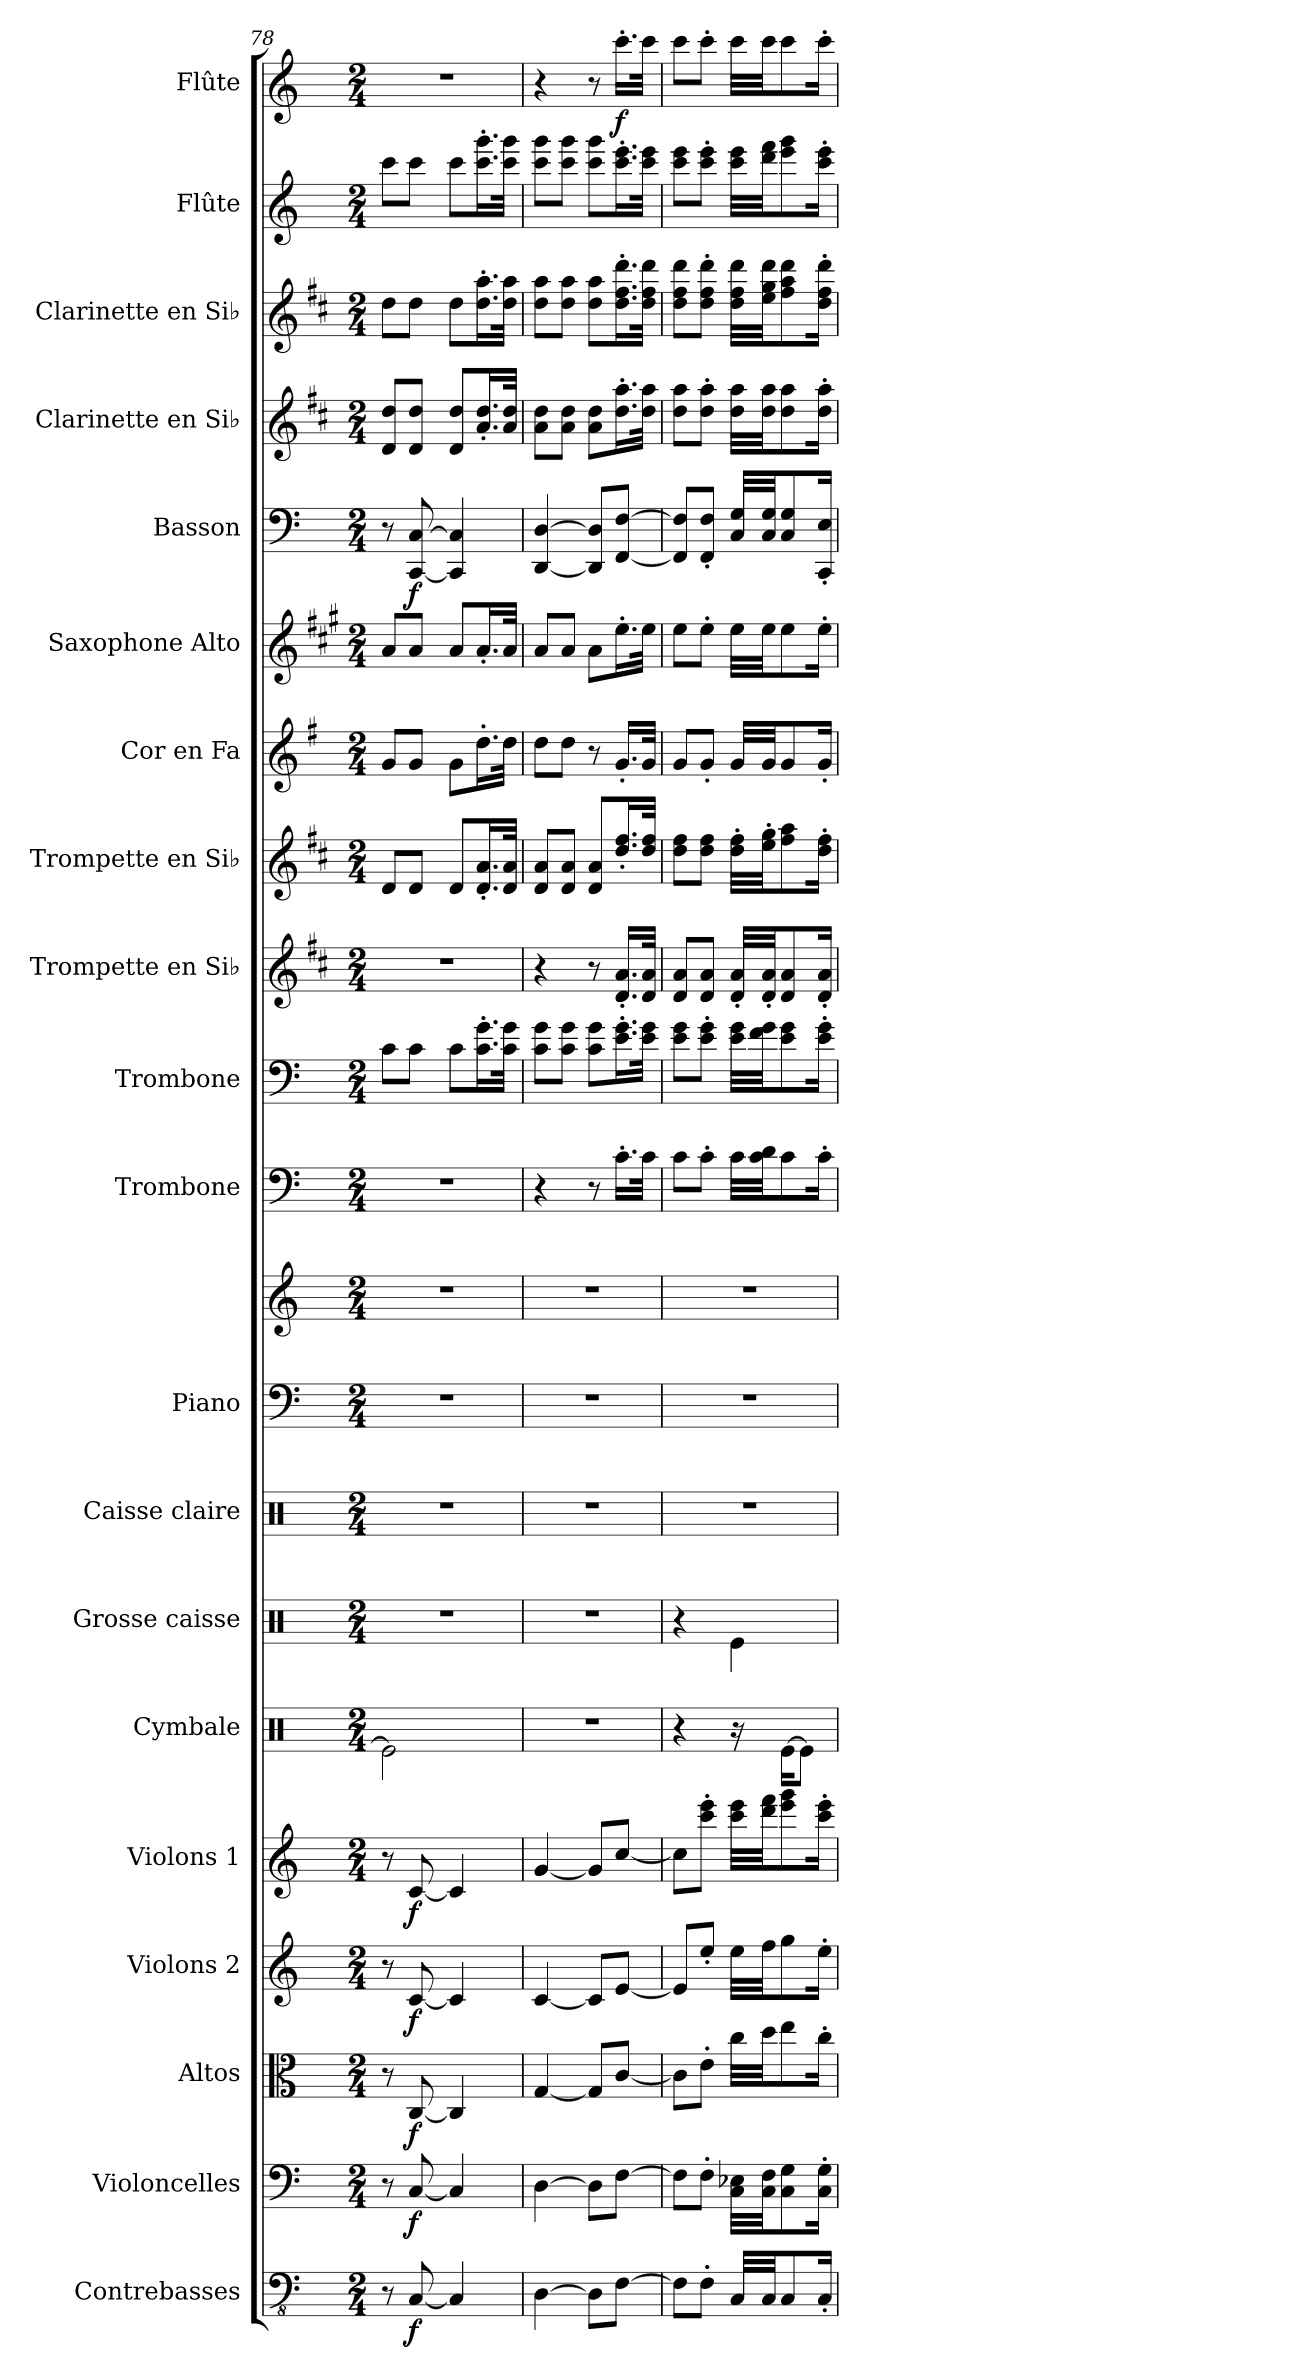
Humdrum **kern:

**kern	**dynam	**kern	**dynam	**kern	**dynam	**kern	**dynam	**kern	**dynam	**kern	**kern	**kern	**kern	**kern	**kern	**kern	**kern	**kern	**kern	**kern	**kern	**dynam	**kern	**kern	**kern	**kern	**dynam
*part20	*part20	*part19	*part19	*part18	*part18	*part17	*part17	*part16	*part16	*part15	*part14	*part13	*part12	*part12	*part11	*part10	*part9	*part8	*part7	*part6	*part5	*part5	*part4	*part3	*part2	*part1	*part1
*staff21	*staff21	*staff20	*staff20	*staff19	*staff19	*staff18	*staff18	*staff17	*staff17	*staff16	*staff15	*staff14	*staff13	*staff12	*staff11	*staff10	*staff9	*staff8	*staff7	*staff6	*staff5	*staff5	*staff4	*staff3	*staff2	*staff1	*staff1
*I"Contrebasses	*	*I"Violoncelles	*	*I"Altos	*	*I"Violons 2	*	*I"Violons 1	*	*I"Cymbale	*I"Grosse caisse	*I"Caisse claire	*I"Piano	*	*I"Trombone	*I"Trombone	*I"Trompette en Si♭	*I"Trompette en Si♭	*I"Cor en Fa	*I"Saxophone Alto	*I"Basson	*	*I"Clarinette en Si♭	*I"Clarinette en Si♭	*I"Flûte	*I"Flûte	*
*I'Cbs.	*	*I'Vcs.	*	*I'Alt.	*	*I'Vlns. 2	*	*I'Vlns.1	*	*I'Cym.	*I'Gr. C.	*I'C.Cl.	*I'Pia.	*	*I'Tbn.	*I'Tbn.	*I'Tromp. Si♭	*I'Tromp. Si♭	*I'Cor Fa	*I'Sax. A.	*I'Bsn.	*	*I'Clar. Si♭	*I'Clar. Si♭	*I'Fl.	*I'Fl.	*
*clefFv4	*	*clefF4	*	*clefC3	*	*clefG2	*	*clefG2	*	*clefX	*clefX	*clefX	*clefF4	*clefG2	*clefF4	*clefF4	*clefG2	*clefG2	*clefG2	*clefG2	*clefF4	*	*clefG2	*clefG2	*clefG2	*clefG2	*
*	*	*	*	*	*	*	*	*	*	*	*	*	*	*	*	*	*ITrd1c2	*ITrd1c2	*ITrd4c7	*ITrd5c9	*	*	*ITrd1c2	*ITrd1c2	*	*	*
*k[]	*	*k[]	*	*k[]	*	*k[]	*	*k[]	*	*k[]	*k[]	*k[]	*k[]	*k[]	*k[]	*k[]	*k[]	*k[]	*k[]	*k[]	*k[]	*	*k[]	*k[]	*k[]	*k[]	*
*M2/4	*	*M2/4	*	*M2/4	*	*M2/4	*	*M2/4	*	*M2/4	*M2/4	*M2/4	*M2/4	*M2/4	*M2/4	*M2/4	*M2/4	*M2/4	*M2/4	*M2/4	*M2/4	*	*M2/4	*M2/4	*M2/4	*M2/4	*
=78	=78	=78	=78	=78	=78	=78	=78	=78	=78	=78	=78	=78	=78	=78	=78	=78	=78	=78	=78	=78	=78	=78	=78	=78	=78	=78	=78
8r	.	8r	.	8r	.	8r	.	8r	.	2Re\]	2r	2r	2r	2r	2r	8c\L	2r	8c/L	8c/L	8c/L	8r	.	8c/ 8cc/L	8cc\L	8ccc\L	2r	.
!	!LO:DY:b	!	!LO:DY:b	!	!LO:DY:b	!	!LO:DY:b	!	!LO:DY:b	!	!	!	!	!	!	!	!	!	!	!	!	!LO:DY:b	!	!	!	!	!
[8CC/	f	[8C/	f	[8C/	f	[8c/	f	[8c/	f	.	.	.	.	.	.	8c\J	.	8c/J	8c/J	8c/J	[8CC/ [8C/	f	8c/ 8cc/J	8cc\J	8ccc\J	.	.
4CC/]	.	4C/]	.	4C/]	.	4c/]	.	4c/]	.	.	.	.	.	.	.	8c\L	.	8c/L	8c\L	8c/L	4CC/] 4C/]	.	8c/ 8cc/L	8cc\L	8ccc\L	.	.
.	.	.	.	.	.	.	.	.	.	.	.	.	.	.	.	16.c\' 16.g\'L	.	16.c/' 16.g/'L	16.g'\L	16.c'/L	.	.	16.g/' 16.cc/'L	16.cc\' 16.gg\'L	16.ccc\' 16.ggg\'L	.	.
.	.	.	.	.	.	.	.	.	.	.	.	.	.	.	.	32c\ 32g\JJk	.	32c/ 32g/JJk	32g\JJk	32c/JJk	.	.	32g/ 32cc/JJk	32cc\ 32gg\JJk	32ccc\ 32ggg\JJk	.	.
=79	=79	=79	=79	=79	=79	=79	=79	=79	=79	=79	=79	=79	=79	=79	=79	=79	=79	=79	=79	=79	=79	=79	=79	=79	=79	=79	=79
[4DD\	.	[4D\	.	[4G/	.	[4c/	.	[4g/	.	2r	2r	2r	2r	2r	4r	8c\ 8g\L	4r	8c/ 8g/L	8g\L	8c/L	[4DD/ [4D/	.	8g\ 8cc\L	8cc\ 8gg\L	8ccc\ 8ggg\L	4r	.
.	.	.	.	.	.	.	.	.	.	.	.	.	.	.	.	8c\ 8g\J	.	8c/ 8g/J	8g\J	8c/J	.	.	8g\ 8cc\J	8cc\ 8gg\J	8ccc\ 8ggg\J	.	.
8DD\L]	.	8D\L]	.	8G/L]	.	8c/L]	.	8g/L]	.	.	.	.	.	.	8r	8c\ 8g\L	8r	8c/ 8g/L	8r	8c\L	8DD/] 8D/]L	.	8g\ 8cc\L	8cc\ 8gg\L	8ccc\ 8ggg\L	8r	.
!	!	!	!	!	!	!	!	!	!	!	!	!	!	!	!	!	!	!	!	!	!	!	!	!	!	!	!LO:DY:b
[8FF\J	.	[8F\J	.	[8c/J	.	[8e/J	.	[8cc/J	.	.	.	.	.	.	16.c'\LL	16.e\' 16.g\'L	16.c/' 16.g/'LL	16.cc/' 16.ee/'L	16.c'/LL	16.g'\L	[8FF/ [8F/J	.	16.cc\' 16.gg\'L	16.cc\' 16.ee\' 16.ccc\'L	16.ccc\' 16.eee\'L	16.ccc'\LL	f
.	.	.	.	.	.	.	.	.	.	.	.	.	.	.	32c\JJk	32e\ 32g\JJk	32c/ 32g/JJk	32cc/ 32ee/JJk	32c/JJk	32g\JJk	.	.	32cc\ 32gg\JJk	32cc\ 32ee\ 32ccc\JJk	32ccc\ 32eee\JJk	32ccc\JJk	.
=80	=80	=80	=80	=80	=80	=80	=80	=80	=80	=80	=80	=80	=80	=80	=80	=80	=80	=80	=80	=80	=80	=80	=80	=80	=80	=80	=80
8FF\L]	.	8F\L]	.	8c\L]	.	8e/L]	.	8cc\L]	.	4r	4r	2r	2r	2r	8c\L	8e\ 8g\L	8c/ 8g/L	8cc\ 8ee\L	8c/L	8g\L	8FF/] 8F/]L	.	8cc\ 8gg\L	8cc\ 8ee\ 8ccc\L	8ccc\ 8eee\L	8ccc\L	.
8FF'\J	.	8F'\J	.	8e'\J	.	8ee'/J	.	8ccc\' 8eee\'J	.	.	.	.	.	.	8c'\J	8e\' 8g\'J	8c/ 8g/J	8cc\ 8ee\J	8c'/J	8g'\J	8FF/' 8F/'J	.	8cc\' 8gg\'J	8cc\' 8ee\' 8ccc\'J	8ccc\' 8eee\'J	8ccc'\J	.
32CC/LLL	.	32C\ 32E-X\LLL	.	32cc\LLL	.	32ee\LLL	.	32ccc\ 32eee\LLL	.	16r	4Re\	.	.	.	32c\LLL	32e\ 32g\LLL	32c/' 32g/'LLL	32cc\' 32ee\'LLL	32c/LLL	32g\LLL	32C/ 32G/LLL	.	32cc\ 32gg\LLL	32cc\ 32ee\ 32ccc\LLL	32ccc\ 32eee\LLL	32ccc\LLL	.
32CC/JJ	.	32C\ 32F\JJ	.	32dd\JJ	.	32ff\JJ	.	32ddd\ 32fff\JJ	.	.	.	.	.	.	32c\ 32d\JJ	32f\ 32g\JJ	32c/' 32g/'JJ	32dd\' 32ff\'JJ	32c/JJ	32g\JJ	32C/ 32G/JJ	.	32cc\ 32gg\JJ	32dd\ 32ff\ 32ccc\JJ	32ddd\ 32fff\JJ	32ccc\JJ	.
8CC/	.	8C\ 8G\	.	8ee\	.	8gg\	.	8eee\ 8ggg\	.	[16Re\KL	.	.	.	.	8c\	8e\ 8g\	8c/ 8g/	8ee\ 8gg\	8c/	8g\	8C/ 8G/	.	8cc\ 8gg\	8ee\ 8gg\ 8ccc\	8eee\ 8ggg\	8ccc\	.
.	.	.	.	.	.	.	.	.	.	8Re\J]	.	.	.	.	.	.	.	.	.	.	.	.	.	.	.	.	.
16CC'/Jk	.	16C\' 16G\'Jk	.	16cc'\Jk	.	16ee'\Jk	.	16ccc\' 16eee\'Jk	.	.	.	.	.	.	16c'\Jk	16e\' 16g\'Jk	16c/' 16g/'Jk	16cc\' 16ee\'Jk	16c'/Jk	16g'\Jk	16CC/' 16E/'Jk	.	16cc\' 16gg\'Jk	16cc\' 16ee\' 16ccc\'Jk	16ccc\' 16eee\'Jk	16ccc'\Jk	.
=	=	=	=	=	=	=	=	=	=	=	=	=	=	=	=	=	=	=	=	=	=	=	=	=	=	=	=
*-	*-	*-	*-	*-	*-	*-	*-	*-	*-	*-	*-	*-	*-	*-	*-	*-	*-	*-	*-	*-	*-	*-	*-	*-	*-	*-	*-
